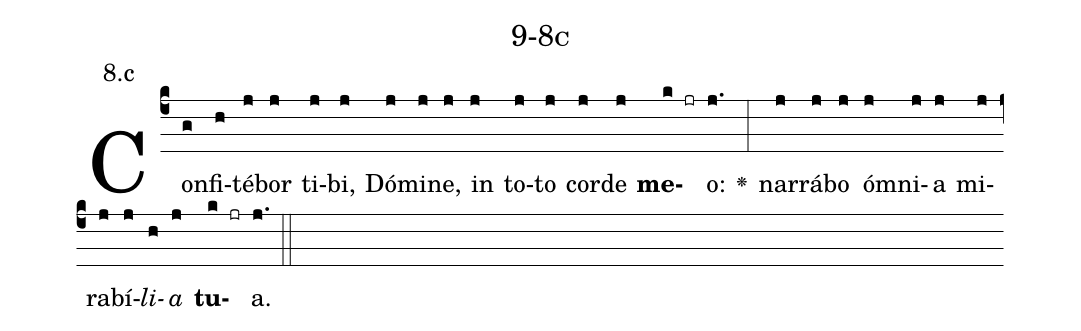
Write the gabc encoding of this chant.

name: 9-8c;
annotation: 8.c;
%%
(c4)Con(g)fi(h)té(j)bor(j) ti(j)bi,(j) Dó(j)mi(j)ne,(j) in(j) to(j)to(j) cor(j)de(j) <b>me</b>(k jr)o:(j.) <v>\greheightstar</v>(:) nar(j)rá(j)bo(j) óm(j)ni(j)a(j) mi(j)ra(j)bí(j)<i>li</i>(h)<i>a</i>(j) <b>tu</b>(k jr)a.(j.) (::)


%E(j) u(j) o(h) u(j) a(k) e.(j.) (::)
